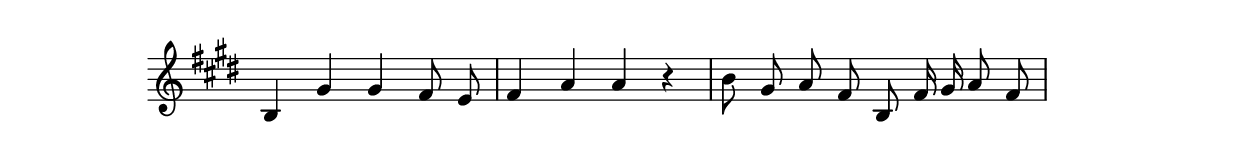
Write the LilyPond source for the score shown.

#(ly:set-option 'midi-extension "mid")
\version "2.12.3"
\include "english.ly"
\header{


}
%{

%}
melody = {
\once \override Staff.TimeSignature #'stencil = ##f
\clef treble
\key c \major
\autoBeamOn
\cadenzaOn


 \bar "|"  g4 e'4 e'4 d'8 c'8 \bar "|"  d'4 f'4 f'4 r4 \bar "|"  g'8 e'8 f'8 d'8 g8 d'16 e'16 f'8 d'8 \bar "|"  \break

}


text = \lyricmode {
                 
}

\score{
\transpose c' e'
<<
\new Voice = "one" {
\melody
}
\new Lyrics \lyricsto "one" \text
>>
\layout {
\context {
\Score
\remove "Bar_number_engraver"
}
}
\midi {
\context {
\Score
tempoWholesPerMinute = #(ly:make-moment 200 4)
}
}
}